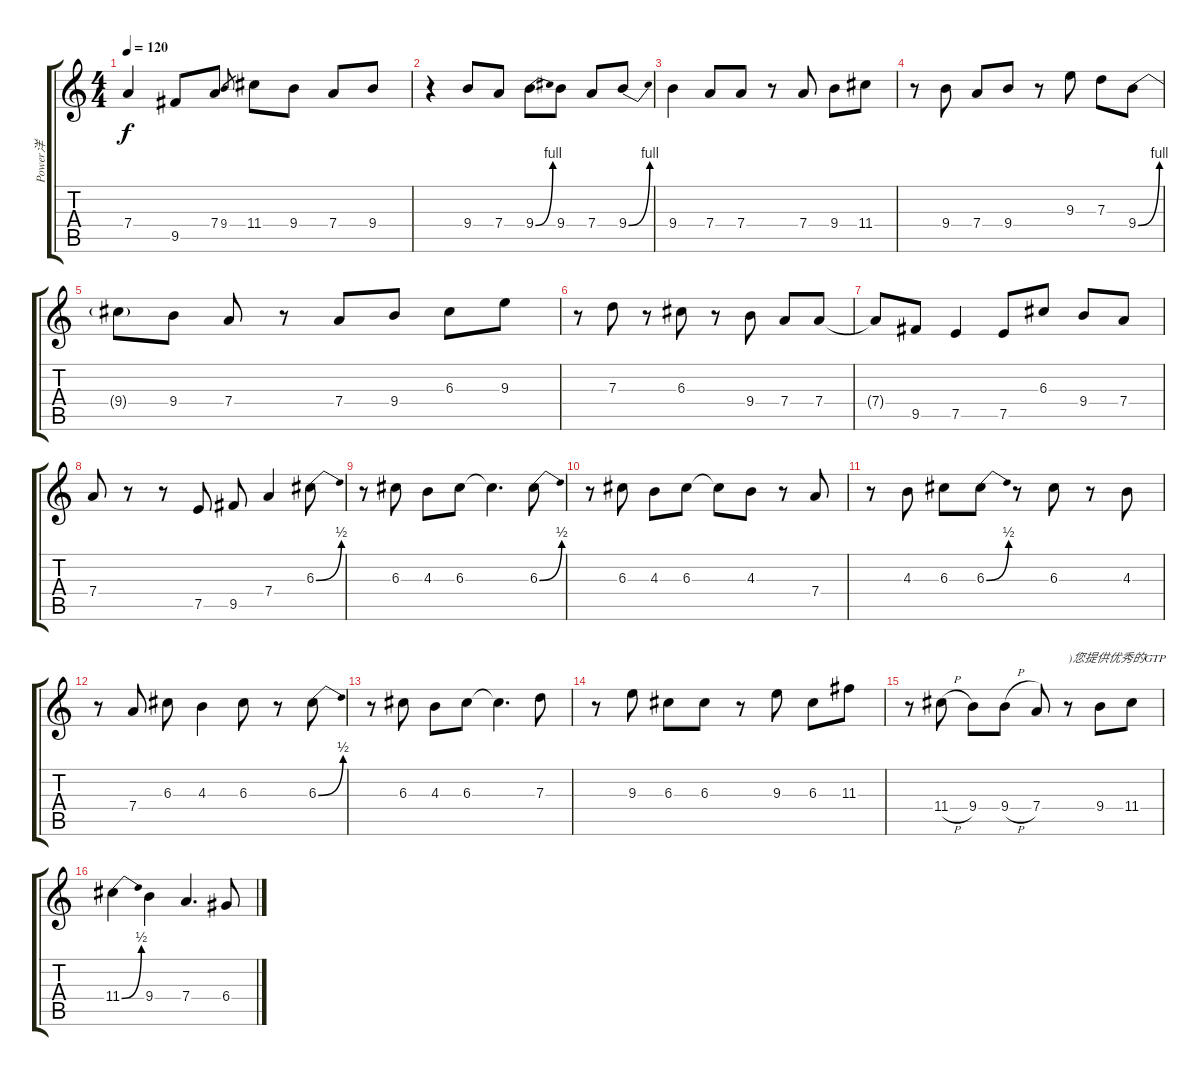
\track ("Power洋" "Power洋") {instrument overdrivenguitar}
\staff {score tabs}
\tuning (E4 B3 G3 D3 A2 E2) {hide}
\ts (4 4)
\tempo 120
\clef g2
\ks c
7.4.4{dy f} 9.5.8 7.4.8 9.4.8{gr} 11.4.8 9.4.8 7.4.8 9.4.8 |
r.4 9.4.8 7.4.8 9.4{be (bend 0 0 60 4)}.8 9.4.8 7.4.8 9.4{be (bend 0 0 60 4)}.8 |
9.4.4 7.4.8 7.4.8 r.8 7.4.8 9.4.8 11.4.8 |
r.8 9.4.8 7.4.8 9.4.8 r.8 9.3.8 7.3.8 9.4{be (bend 0 0 60 4)}.8 |
9.4{t}.8 9.4.8 7.4.8 r.8 7.4.8 9.4.8 6.3.8 9.3.8 |
r.8 7.3.8 r.8 6.3.8 r.8 9.4.8 7.4.8 7.4.8 |
7.4{t}.8 9.5.8 7.5.4 7.5.8 6.3.8 9.4.8 7.4.8 |
7.4.8 r.8 r.8 7.5.8 9.5.8 7.4.4 6.3{be (bend 0 0 60 2)}.8 |
r.8 6.3.8 4.3.8 6.3.8 6.3{t}.4{d} 6.3{be (bend 0 0 60 2)}.8 |
r.8 6.3.8 4.3.8 6.3.8 6.3{t}.8 4.3.8 r.8 7.4.8 |
r.8 4.3.8 6.3.8 6.3{be (bend 0 0 60 2)}.8 r.8 6.3.8 r.8 4.3.8 |
r.8 7.4.8 6.3.8 4.3.4 6.3.8 r.8 6.3{be (bend 0 0 60 2)}.8 |
r.8 6.3.8 4.3.8 6.3.8 6.3{t}.4{d} 7.3.8 |
r.8 9.3.8 6.3.8 6.3.8 r.8 9.3.8 6.3.8 11.3.8 |
r.8 11.4{h}.8 9.4.8 9.4{h}.8 7.4.8 r.8{txt ")您提供优秀的GTP"} 9.4.8 11.4.8 |
11.4{be (bend 0 0 60 2)}.4 9.4.4 7.4.4{d} 6.4.8
